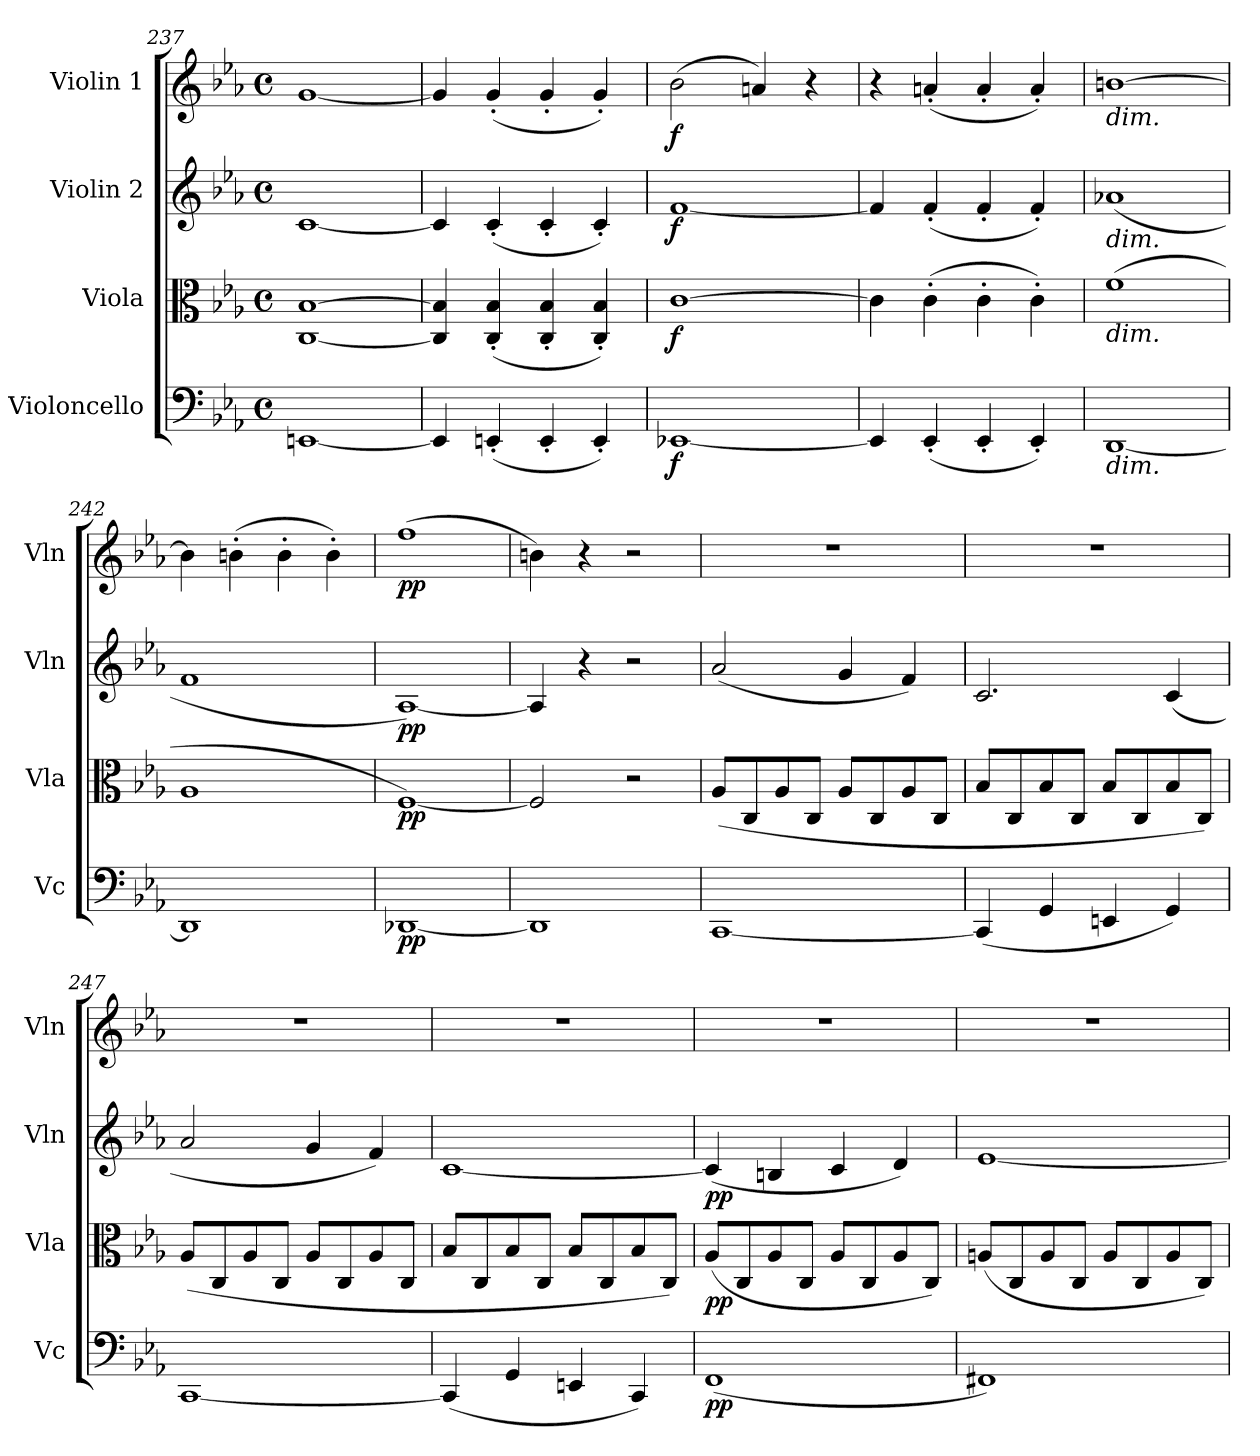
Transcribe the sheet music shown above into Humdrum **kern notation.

**kern	**dynam	**kern	**dynam	**kern	**dynam	**kern	**dynam
*part4	*part4	*part3	*part3	*part2	*part2	*part1	*part1
*staff4	*staff4	*staff3	*staff3	*staff2	*staff2	*staff1	*staff1
*I"Violoncello	*	*I"Viola	*	*I"Violin 2	*	*I"Violin 1	*
*I'Vc	*	*I'Vla	*	*I'Vln	*	*I'Vln	*
*clefF4	*	*clefC3	*	*clefG2	*	*clefG2	*
*k[b-e-a-]	*	*k[b-e-a-]	*	*k[b-e-a-]	*	*k[b-e-a-]	*
*M4/4	*	*M4/4	*	*M4/4	*	*M4/4	*
*met(c)	*	*met(c)	*	*met(c)	*	*met(c)	*
=237	=237	=237	=237	=237	=237	=237	=237
[1EEn	.	[1C [1B-	.	[1c	.	[1g	.
=238	=238	=238	=238	=238	=238	=238	=238
4EE/]	.	4C/] 4B-/]	.	4c/]	.	4g/]	.
(4EEn'/	.	(4C/' 4B-/'	.	(4c'/	.	(4g'/	.
4EE'/	.	4C/' 4B-/'	.	4c'/	.	4g'/	.
4EE'/)	.	4C/' 4B-/')	.	4c'/)	.	4g'/)	.
=239	=239	=239	=239	=239	=239	=239	=239
!	!LO:DY:b	!	!LO:DY:b	!	!LO:DY:b	!	!LO:DY:b
[1EE-X	f	[1c	f	[1f	f	(2b-\	f
.	.	.	.	.	.	4an/)	.
.	.	.	.	.	.	4r	.
=240	=240	=240	=240	=240	=240	=240	=240
4EE-/]	.	4c\]	.	4f/]	.	4r	.
(4EE-'/	.	(4c'\	.	(4f'/	.	(4an'/	.
4EE-'/	.	4c'\	.	4f'/	.	4a'/	.
4EE-'/)	.	4c'\)	.	4f'/)	.	4a'/)	.
=241	=241	=241	=241	=241	=241	=241	=241
!	!	!	!	!	!	!LO:TX:b:i:t=dim.	!
!	!	!	!	!LO:TX:b:i:t=dim.	!	!	!
!	!	!LO:TX:b:i:t=dim.	!	!	!	!	!
!LO:TX:b:i:t=dim.	!	!	!	!	!	!	!
[1DD	.	(<1f	.	(<1a-X	.	[1bn	.
!!LO:LB:g=z
=242	=242	=242	=242	=242	=242	=242	=242
1DD]	.	1A-	.	1f	.	4b\]	.
.	.	.	.	.	.	(4bn'\	.
.	.	.	.	.	.	4b'\	.
.	.	.	.	.	.	4b'\)	.
!!LO:LB:g=z
=243	=243	=243	=243	=243	=243	=243	=243
!	!LO:DY:b	!	!LO:DY:b	!	!LO:DY:b	!	!LO:DY:b
[1DD-X	pp	[1F)	pp	[1A-)	pp	(1ff	pp
=244	=244	=244	=244	=244	=244	=244	=244
1DD-]	.	2F/]	.	4A-/]	.	4bn\)	.
.	.	.	.	4r	.	4r	.
.	.	2r	.	2r	.	2r	.
=245	=245	=245	=245	=245	=245	=245	=245
!	!LO:DY:b	!	!	!	!	!	!
!	!LO:DY:n=1:b	!	!LO:DY:b	!	!	!	!
!	!	!	!LO:DY:n=1:b	!	!LO:DY:b	!	!
!	!	!	!	!	!LO:DY:n=1:b	!	!
[1CC	p other-dynamics	(8A-/L	p other-dynamics	(2a-/	p other-dynamics	1r	.
.	.	8C/	.	.	.	.	.
.	.	8A-/	.	.	.	.	.
.	.	8C/J	.	.	.	.	.
.	.	8A-/L	.	4g/	.	.	.
.	.	8C/	.	.	.	.	.
.	.	8A-/	.	4f/)	.	.	.
.	.	8C/J	.	.	.	.	.
=246	=246	=246	=246	=246	=246	=246	=246
(4CC/]	.	8B-/L	.	2.c/	.	1r	.
.	.	8C/	.	.	.	.	.
4GG/	.	8B-/	.	.	.	.	.
.	.	8C/J	.	.	.	.	.
4EEn/	.	8B-/L	.	.	.	.	.
.	.	8C/	.	.	.	.	.
4GG/)	.	8B-/	.	(4c/	.	.	.
.	.	8C/J)	.	.	.	.	.
=247	=247	=247	=247	=247	=247	=247	=247
[1CC	.	(8A-/L	.	2a-/	.	1r	.
.	.	8C/	.	.	.	.	.
.	.	8A-/	.	.	.	.	.
.	.	8C/J	.	.	.	.	.
.	.	8A-/L	.	4g/	.	.	.
.	.	8C/	.	.	.	.	.
.	.	8A-/	.	4f/)	.	.	.
.	.	8C/J	.	.	.	.	.
=248	=248	=248	=248	=248	=248	=248	=248
(4CC/]	.	8B-/L	.	[1c	.	1r	.
.	.	8C/	.	.	.	.	.
4GG/	.	8B-/	.	.	.	.	.
.	.	8C/J	.	.	.	.	.
4EEn/	.	8B-/L	.	.	.	.	.
.	.	8C/	.	.	.	.	.
4CC/)	.	8B-/	.	.	.	.	.
.	.	8C/J)	.	.	.	.	.
=249	=249	=249	=249	=249	=249	=249	=249
!	!LO:DY:b	!	!LO:DY:b	!	!LO:DY:b	!	!
(1FF	pp	(8A-/L	pp	(4c/]	pp	1r	.
.	.	8C/	.	.	.	.	.
.	.	8A-/	.	4Bn/	.	.	.
.	.	8C/J	.	.	.	.	.
.	.	8A-/L	.	4c/	.	.	.
.	.	8C/	.	.	.	.	.
.	.	8A-/	.	4d/)	.	.	.
.	.	8C/J)	.	.	.	.	.
!!LO:LB:g=z
=250	=250	=250	=250	=250	=250	=250	=250
1FF#X)	.	(8An/L	.	[1e-	.	1r	.
.	.	8C/	.	.	.	.	.
.	.	8A/	.	.	.	.	.
.	.	8C/J	.	.	.	.	.
.	.	8A/L	.	.	.	.	.
.	.	8C/	.	.	.	.	.
.	.	8A/	.	.	.	.	.
.	.	8C/J)	.	.	.	.	.
=	=	=	=	=	=	=	=
*-	*-	*-	*-	*-	*-	*-	*-
